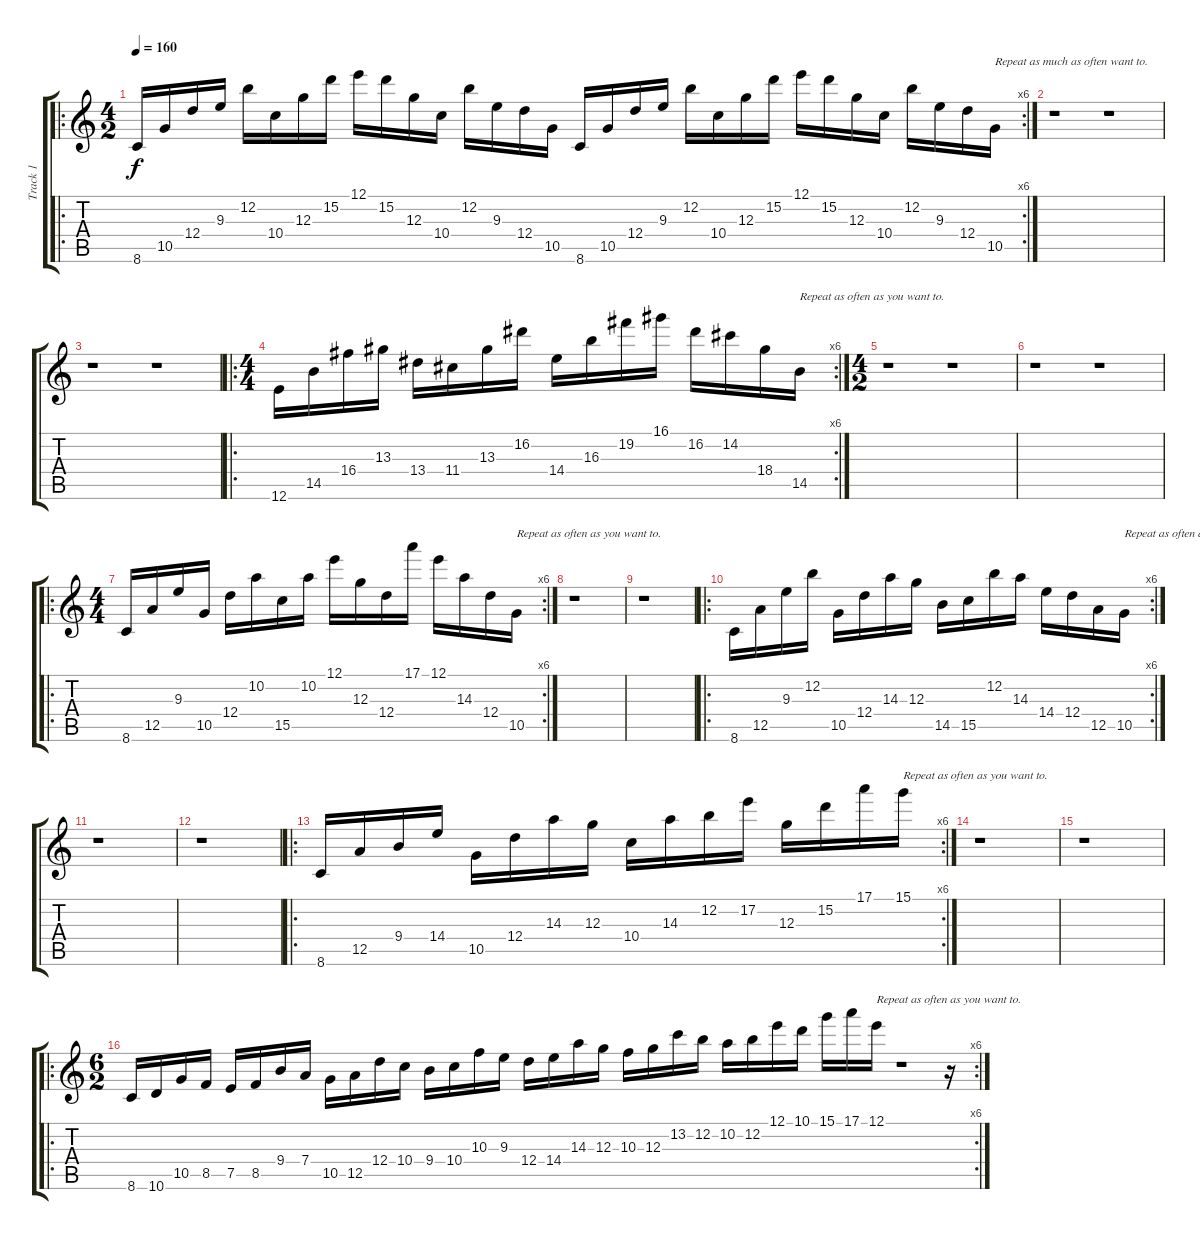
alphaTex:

\track ("Track 1" "Track 1") {instrument distortionguitar}
\staff {score tabs}
\tuning (E4 B3 G3 D3 A2 E2) {hide}
\ro
\rc 6
\ts (4 2)
\tempo 160
\clef g2
\ks c
8.6.16{dy f instrument distortionguitar} 10.5.16 12.4.16 9.3.16 12.2.16 10.4.16 12.3.16 15.2.16 12.1.16 15.2.16 12.3.16 10.4.16 12.2.16 9.3.16 12.4.16 10.5.16 8.6.16 10.5.16 12.4.16 9.3.16 12.2.16 10.4.16 12.3.16 15.2.16 12.1.16 15.2.16 12.3.16 10.4.16 12.2.16 9.3.16 12.4.16 10.5.16{txt "Repeat as much as often want to."} |
r.1 r.1 |
r.1 r.1 |
\ro
\rc 6
\ts (4 4)
12.6.16 14.5.16 16.4.16 13.3.16 13.4.16 11.4.16 13.3.16 16.2.16 14.4.16 16.3.16 19.2.16 16.1.16 16.2.16 14.2.16 18.4.16 14.5.16{txt "Repeat as often as you want to."} |
\ts (4 2)
r.1 r.1 |
r.1 r.1 |
\ro
\rc 6
\ts (4 4)
8.6.16 12.5.16 9.3.16 10.5.16 12.4.16 10.2.16 15.5.16 10.2.16 12.1.16 12.3.16 12.4.16 17.1.16 12.1.16 14.3.16 12.4.16 10.5.16{txt "Repeat as often as you want to."} |
r.1 |
r.1 |
\ro
\rc 6
8.6.16 12.5.16 9.3.16 12.2.16 10.5.16 12.4.16 14.3.16 12.3.16 14.5.16 15.5.16 12.2.16 14.3.16 14.4.16 12.4.16 12.5.16 10.5.16{txt "Repeat as often as you want to."} |
r.1 |
r.1 |
\ro
\rc 6
8.6.16 12.5.16 9.4.16 14.4.16 10.5.16 12.4.16 14.3.16 12.3.16 10.4.16 14.3.16 12.2.16 17.2.16 12.3.16 15.2.16 17.1.16 15.1.16{txt "Repeat as often as you want to."} |
r.1 |
r.1 |
\ro
\rc 6
\ts (6 2)
8.6.16 10.6.16 10.5.16 8.5.16 7.5.16 8.5.16 9.4.16 7.4.16 10.5.16 12.5.16 12.4.16 10.4.16 9.4.16 10.4.16 10.3.16 9.3.16 12.4.16 14.4.16 14.3.16 12.3.16 10.3.16 12.3.16 13.2.16 12.2.16 10.2.16 12.2.16 12.1.16 10.1.16 15.1.16 17.1.16 12.1.16{txt "Repeat as often as you want to."} r.1 r.16
